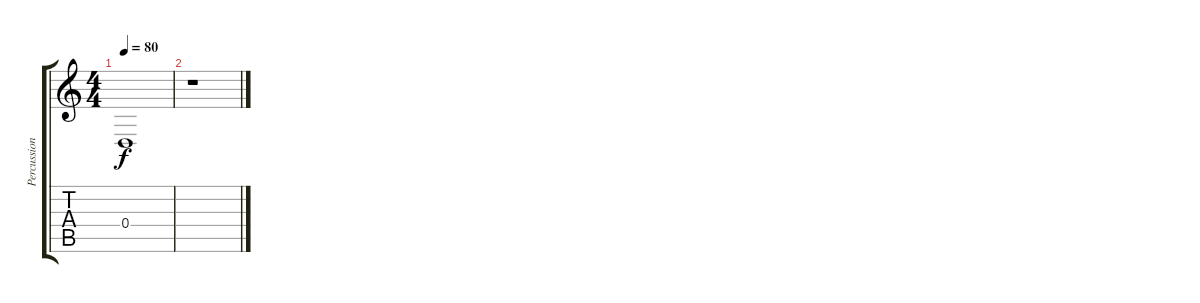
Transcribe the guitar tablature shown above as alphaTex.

\track ("Percussion" "Percussion") {instrument timpani}
\staff {score tabs}
\tuning (E4 B3 G3 D3 A2 E2) {hide}
\ts (4 4)
\tempo 80
\clef g2
\ks c
0.4.1{dy f} |
r.1
